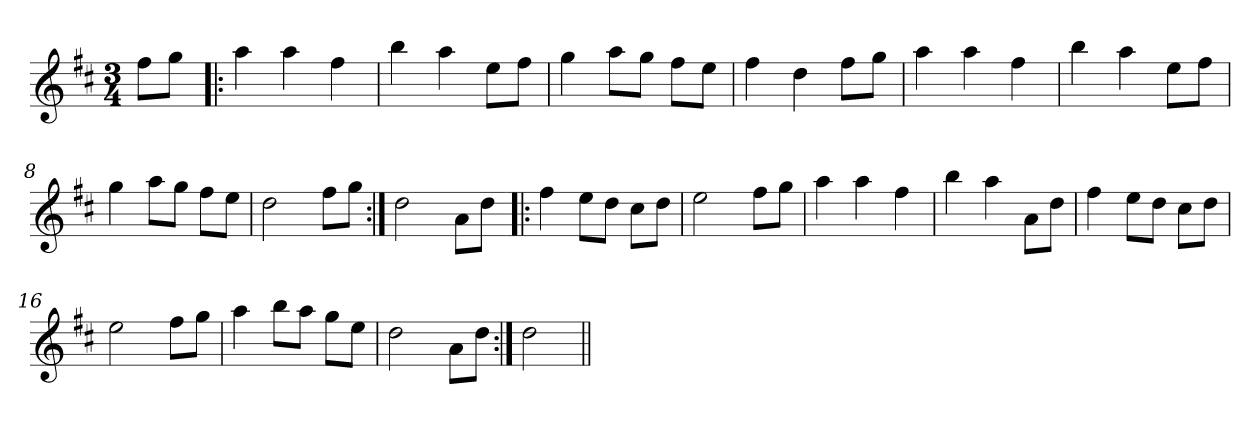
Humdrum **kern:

**kern
*part1
*staff1
*clefG2
*k[f#c#]
*D:
*M3/4
*MM90
=1
8ff#\L
8gg\J
=2!|:
4aa\
4aa\
4ff#\
=3
4bb\
4aa\
8ee\L
8ff#\J
=4
4gg\
8aa\L
8gg\J
8ff#\L
8ee\J
=5
4ff#\
4dd\
8ff#\L
8gg\J
!!LO:LB:g=z
=6
4aa\
4aa\
4ff#\
=7
4bb\
4aa\
8ee\L
8ff#\J
=8
4gg\
8aa\L
8gg\J
8ff#\L
8ee\J
=9
2dd\
8ff#\L
8gg\J
=10:|!
2dd\
8a\L
8dd\J
!!LO:LB:g=z
=11!|:
4ff#\
8ee\L
8dd\J
8cc#\L
8dd\J
=12
2ee\
8ff#\L
8gg\J
=13
4aa\
4aa\
4ff#\
=14
4bb\
4aa\
8a\L
8dd\J
!!LO:LB:g=z
=15
4ff#\
8ee\L
8dd\J
8cc#\L
8dd\J
=16
2ee\
8ff#\L
8gg\J
=17
4aa\
8bb\L
8aa\J
8gg\L
8ee\J
=18
2dd\
8a\L
8dd\J
=19:|!
2dd\
=||
*-
